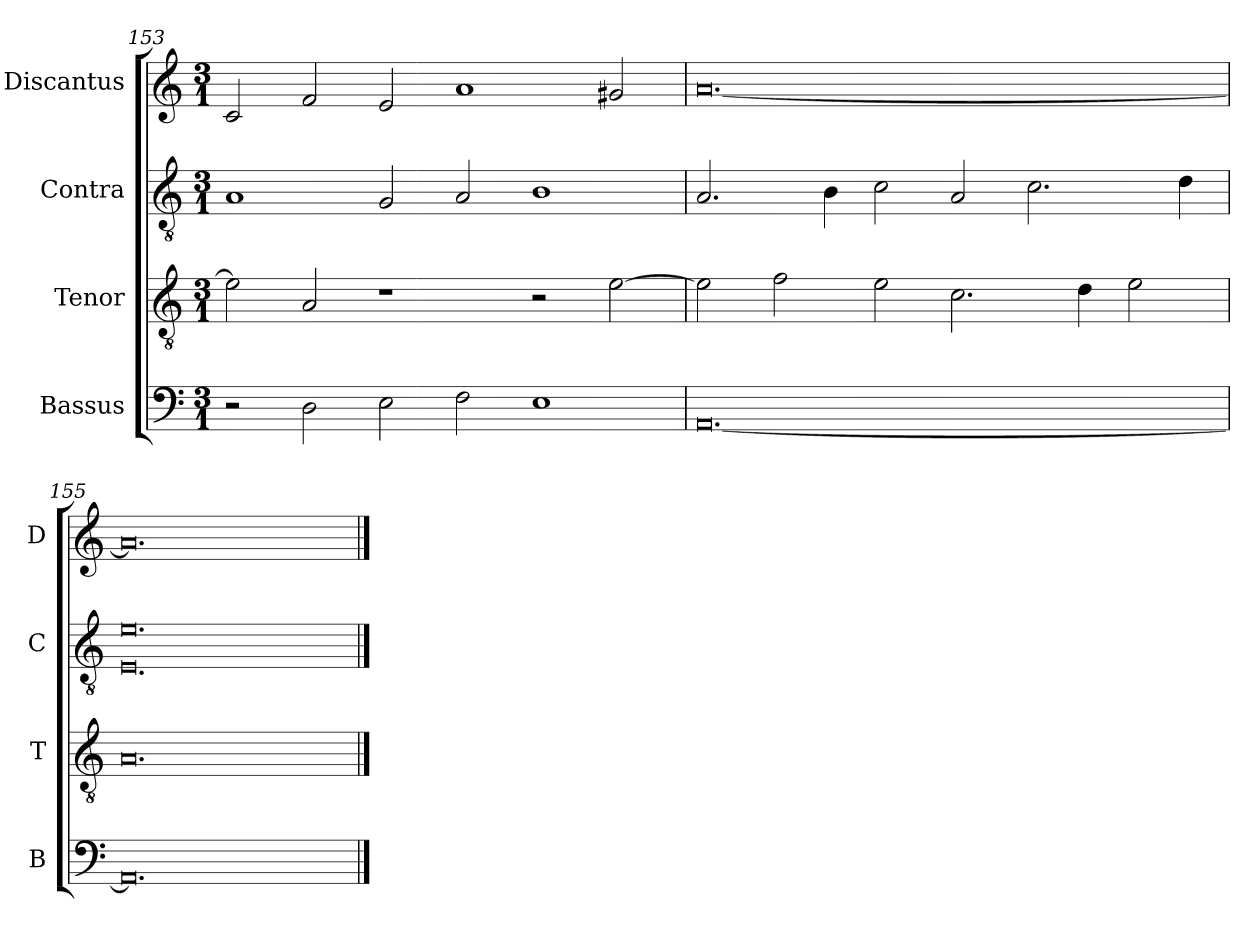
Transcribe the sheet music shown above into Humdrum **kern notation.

**kern	**kern	**kern	**kern
*part4	*part3	*part2	*part1
*staff4	*staff3	*staff2	*staff1
*I"Bassus	*I"Tenor	*I"Contra	*I"Discantus
*I'B	*I'T	*I'C	*I'D
*clefF4	*clefGv2	*clefGv2	*clefG2
*k[]	*k[]	*k[]	*k[]
*M3/1	*M3/1	*M3/1	*M3/1
=153	=153	=153	=153
2r	2e\]	1A	2c/
2D\	2A/	.	2f/
2E\	1r	2G/	2e/
2F\	.	2A/	1a
1E	2r	1B	.
.	[2e\	.	2g#X/
=154	=154	=154	=154
[0.AA	2e\]	2.A/	[0.a
.	2f\	.	.
.	.	4B\	.
.	2e\	2c\	.
.	2.c\	2A/	.
.	.	2.c\	.
.	4d\	.	.
.	2e\	.	.
.	.	4d\	.
=155	=155	=155	=155
*	*	*^	*
0.AA]	0.A	0.E\	0.e/	0.a]
*	*	*v	*v	*
==	==	==	==
*-	*-	*-	*-
